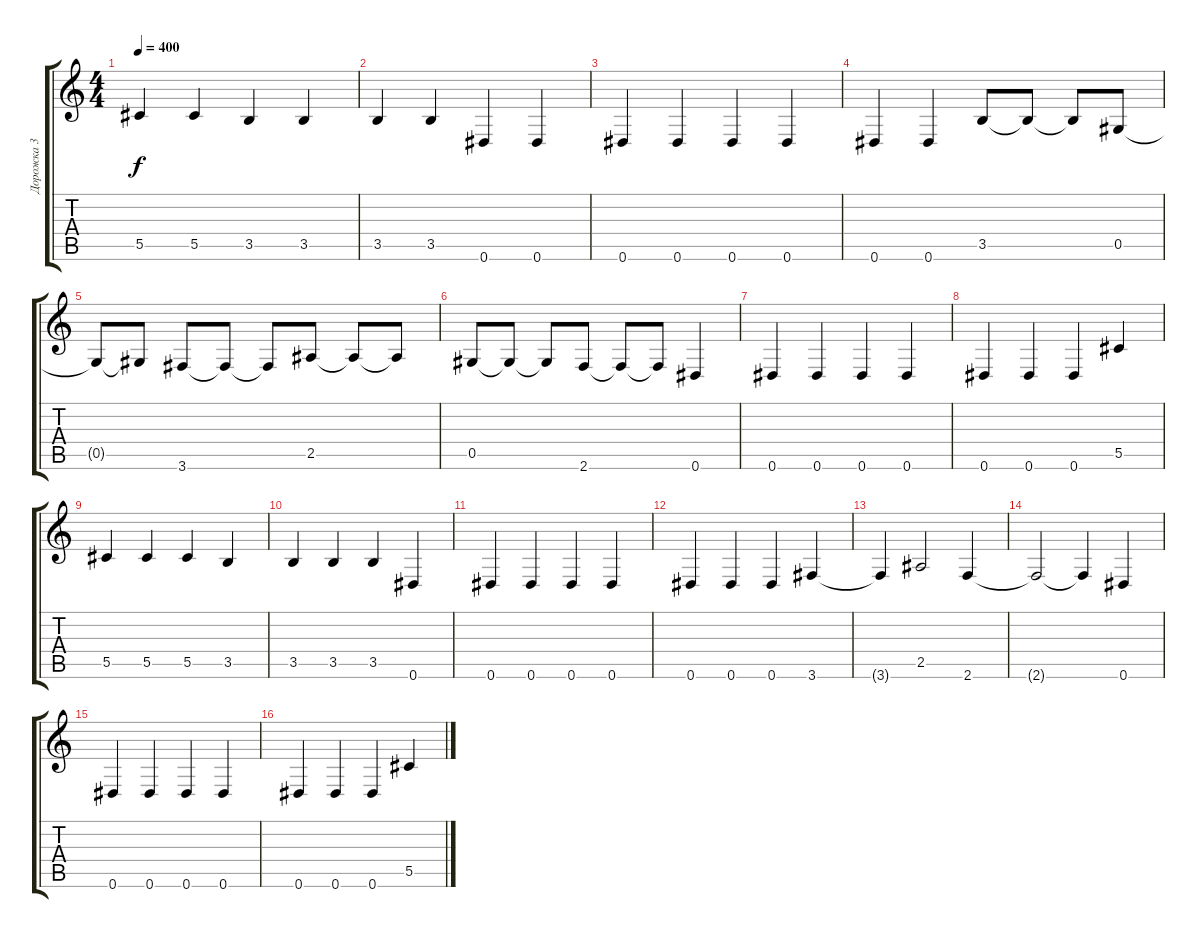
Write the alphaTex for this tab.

\track ("Дорожка 3" "Дорожка 3") {instrument electricbassfinger}
\staff {score tabs}
\tuning (Eb4 Bb3 Gb3 Db3 Ab2 Eb2) {hide}
\ts (4 4)
\tempo 400
\clef g2
\ks c
5.5.4{dy f} 5.5.4 3.5.4 3.5.4 |
3.5.4 3.5.4 0.6.4 0.6.4 |
0.6.4 0.6.4 0.6.4 0.6.4 |
0.6.4 0.6.4 3.5.8 3.5{t}.8 3.5{t}.8 0.5.8 |
0.5{t}.8 0.5{t}.8 3.6.8 3.6{t}.8 3.6{t}.8 2.5.8 2.5{t}.8 2.5{t}.8 |
0.5.8 0.5{t}.8 0.5{t}.8 2.6.8 2.6{t}.8 2.6{t}.8 0.6.4 |
0.6.4 0.6.4 0.6.4 0.6.4 |
0.6.4 0.6.4 0.6.4 5.5.4 |
5.5.4 5.5.4 5.5.4 3.5.4 |
3.5.4 3.5.4 3.5.4 0.6.4 |
0.6.4 0.6.4 0.6.4 0.6.4 |
0.6.4 0.6.4 0.6.4 3.6.4 |
3.6{t}.4 2.5.2 2.6.4 |
2.6{t}.2 2.6{t}.4 0.6.4 |
0.6.4 0.6.4 0.6.4 0.6.4 |
0.6.4 0.6.4 0.6.4 5.5.4
